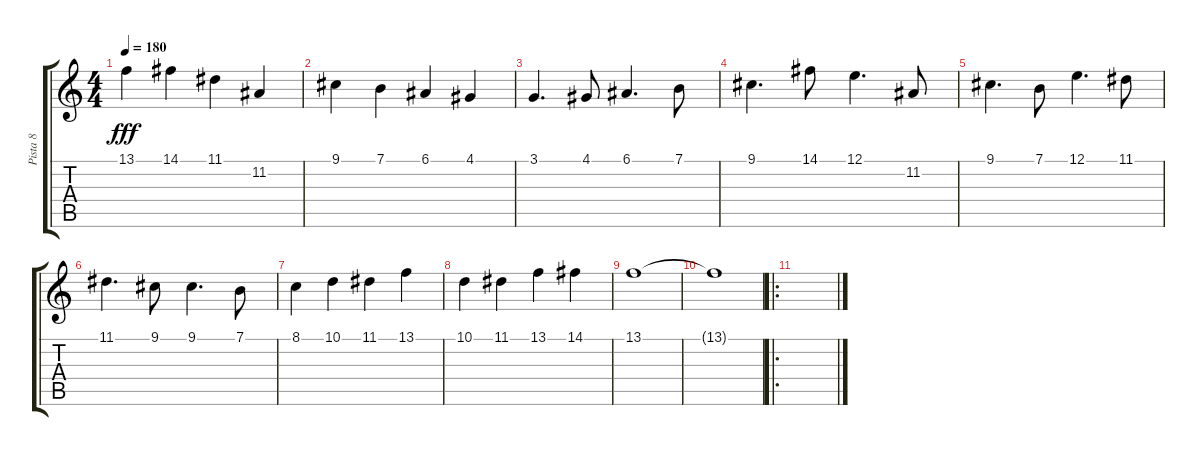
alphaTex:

\track ("Pista 8" "Pista 8") {instrument stringensemble1}
\staff {score tabs}
\tuning (E4 B3 G3 D3 A2 E2) {hide}
\ts (4 4)
\tempo 180
\clef g2
\ks c
13.1.4{dy fff} 14.1.4 11.1.4 11.2.4 |
9.1.4 7.1.4 6.1.4 4.1.4 |
3.1.4{d} 4.1.8 6.1.4{d} 7.1.8 |
9.1.4{d} 14.1.8 12.1.4{d} 11.2.8 |
9.1.4{d} 7.1.8 12.1.4{d} 11.1.8 |
11.1.4{d} 9.1.8 9.1.4{d} 7.1.8 |
8.1.4 10.1.4 11.1.4 13.1.4 |
10.1.4 11.1.4 13.1.4 14.1.4 |
13.1.1 |
13.1{t}.1 |
\ro
